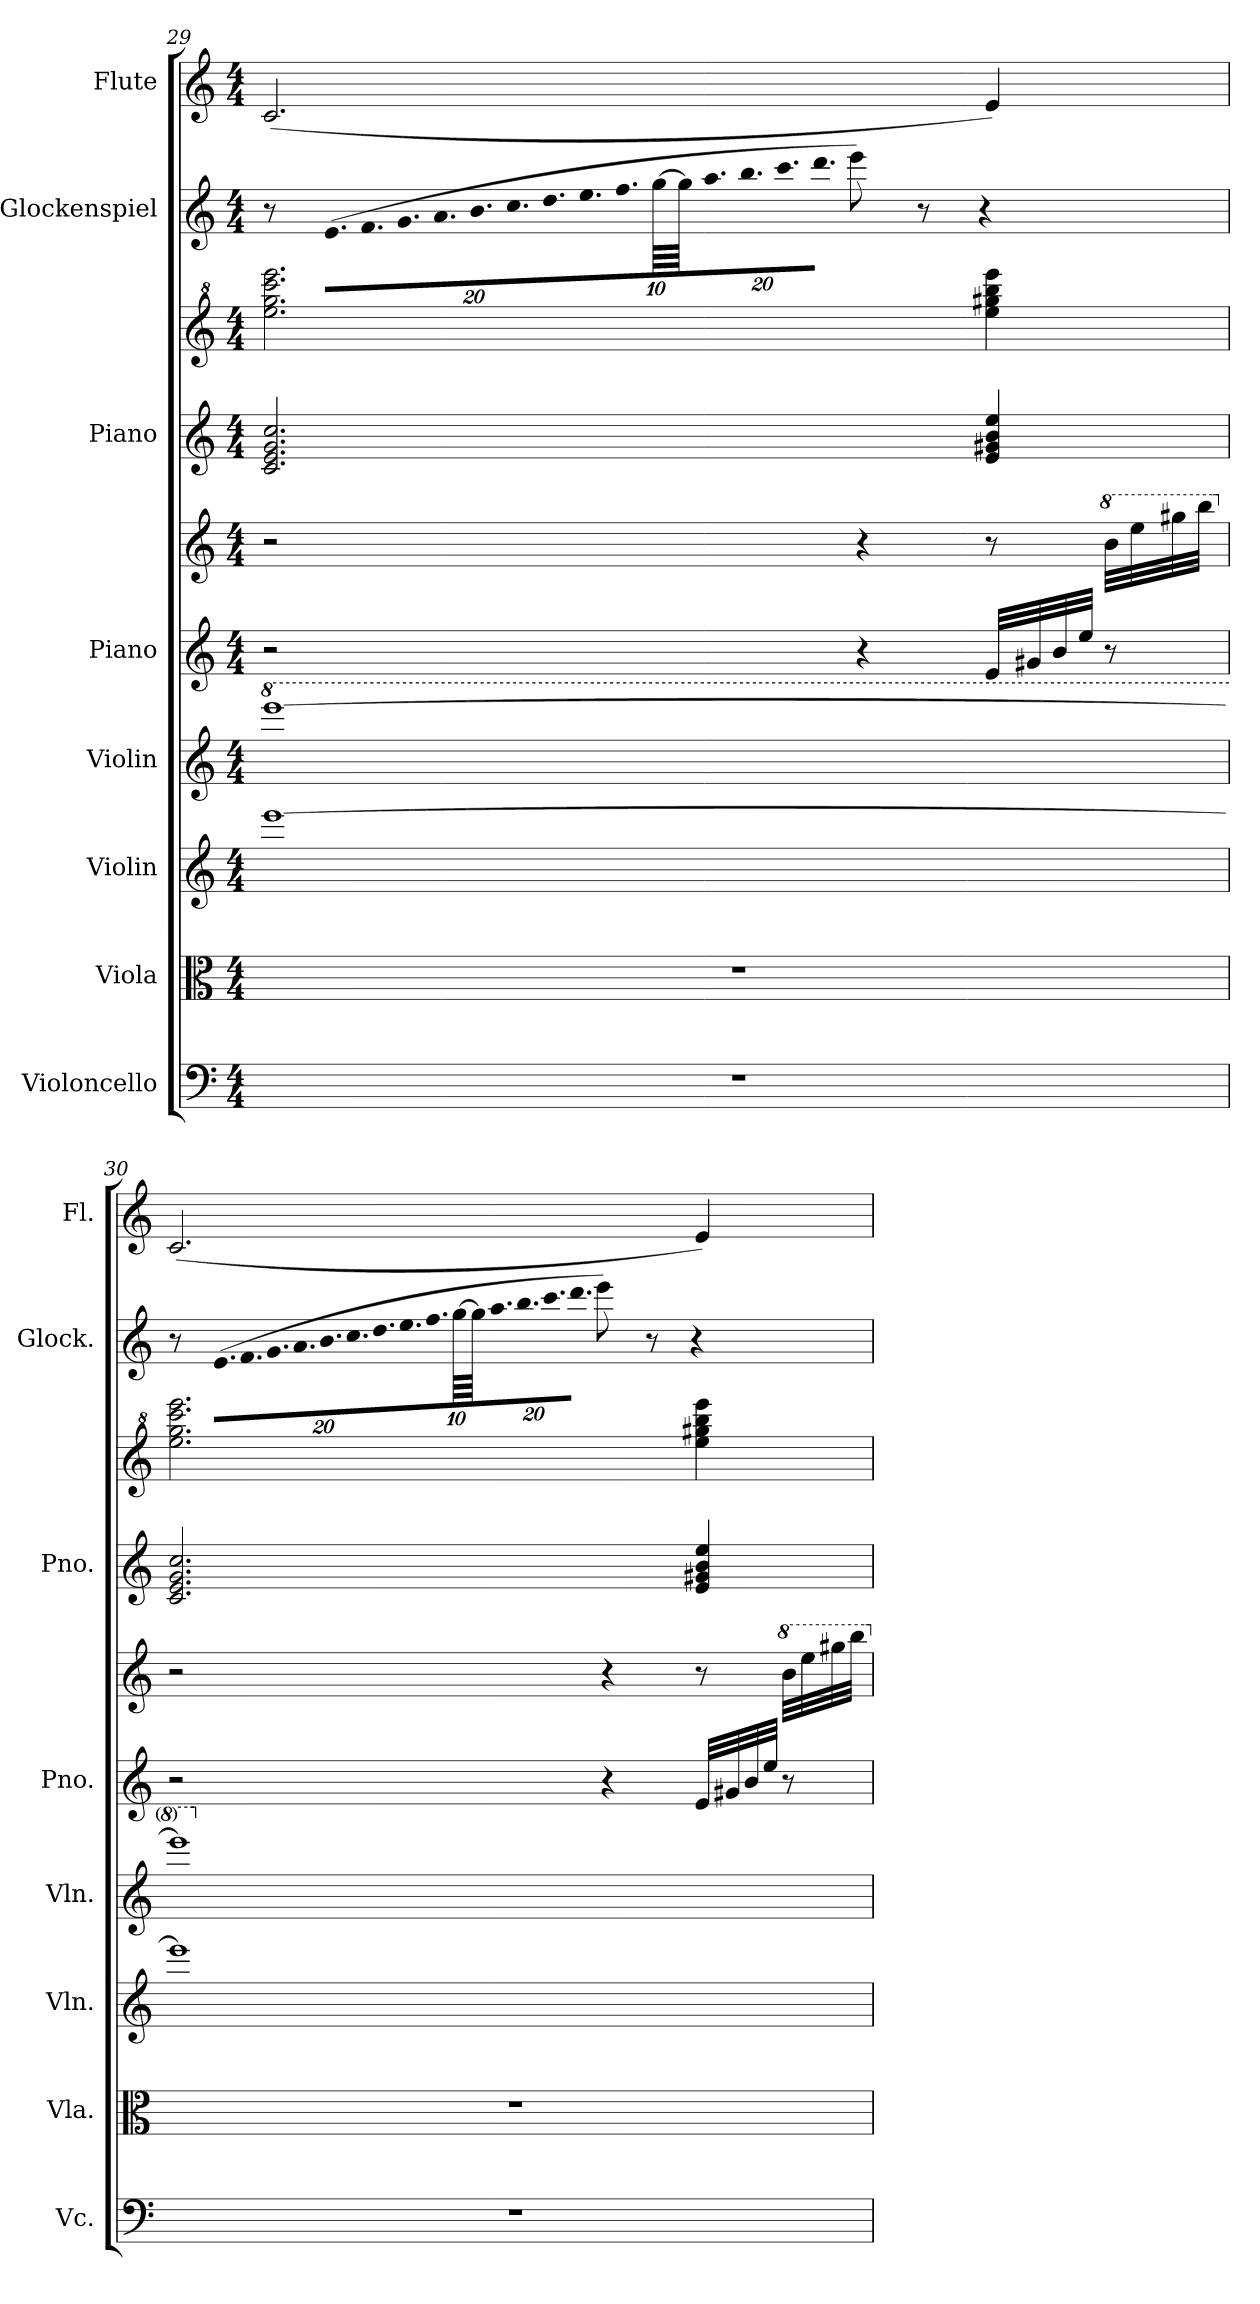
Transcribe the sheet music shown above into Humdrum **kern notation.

**kern	**kern	**kern	**kern	**kern	**kern	**kern	**kern	**kern	**kern
*part8	*part7	*part6	*part5	*part4	*part4	*part3	*part3	*part2	*part1
*staff10	*staff9	*staff8	*staff7	*staff6	*staff5	*staff4	*staff3	*staff2	*staff1
*I"Violoncello	*I"Viola	*I"Violin	*I"Violin	*I"Piano	*	*I"Piano	*	*I"Glockenspiel	*I"Flute
*I'Vc.	*I'Vla.	*I'Vln.	*I'Vln.	*I'Pno.	*	*I'Pno.	*	*I'Glock.	*I'Fl.
!!LO:PB:g=z
*clefF4	*clefC3	*clefG2	*clefG2	*clefG2	*clefG2	*clefG2	*clefG^2	*clefG2	*clefG2
*	*	*	*	*	*	*	*	*ITrd-14c-24	*
*k[]	*k[]	*k[]	*k[]	*k[]	*k[]	*k[]	*k[]	*k[]	*k[]
*M4/4	*M4/4	*M4/4	*M4/4	*M4/4	*M4/4	*M4/4	*M4/4	*M4/4	*M4/4
*	*	*	*8va	*	*	*	*	*	*
=29	=29	=29	=29	=29	=29	=29	=29	=29	=29
1r	1r	[1eee	[1eeee	2r	2r	2.c/ 2.e/ 2.g/ 2.cc/	2.eee\ 2.ggg\ 2.cccc\ 2.eeee\	8r	(<2.c/
*	*	*	*	*	*	*	*	*Xbrackettup	*
!	!	!	!	!	!	!	!	!LO:N:vis=8.	!
.	.	.	.	.	.	.	.	(>640%17eee\L	.
!	!	!	!	!	!	!	!	!LO:N:vis=8.	!
.	.	.	.	.	.	.	.	640%17fff\	.
!	!	!	!	!	!	!	!	!LO:N:vis=8.	!
.	.	.	.	.	.	.	.	640%17ggg\	.
!	!	!	!	!	!	!	!	!LO:N:vis=8.	!
.	.	.	.	.	.	.	.	640%17aaa\	.
!	!	!	!	!	!	!	!	!LO:N:vis=8.	!
.	.	.	.	.	.	.	.	640%17bbb\	.
!	!	!	!	!	!	!	!	!LO:N:vis=8.	!
.	.	.	.	.	.	.	.	640%17cccc\	.
!	!	!	!	!	!	!	!	!LO:N:vis=8.	!
.	.	.	.	.	.	.	.	640%17dddd\	.
!	!	!	!	!	!	!	!	!LO:N:vis=8.	!
.	.	.	.	.	.	.	.	640%17eeee\	.
!	!	!	!	!	!	!	!	!LO:N:vis=8.	!
.	.	.	.	.	.	.	.	640%17ffff\	.
.	.	.	.	.	.	.	.	[640%7gggg\	.
.	.	.	.	.	.	.	.	64gggg\]	.
!	!	!	!	!	!	!	!	!LO:N:vis=8.	!
.	.	.	.	.	.	.	.	640%17aaaa\	.
!	!	!	!	!	!	!	!	!LO:N:vis=8.	!
.	.	.	.	.	.	.	.	640%17bbbb\	.
!	!	!	!	!	!	!	!	!LO:N:vis=8.	!
.	.	.	.	.	.	.	.	640%17ccccc\	.
!	!	!	!	!	!	!	!	!LO:N:vis=8.	!
.	.	.	.	.	.	.	.	640%17ddddd\J	.
.	.	.	.	.	.	.	.	8eeeee\)	.
.	.	.	.	4r	4r	.	.	.	.
.	.	.	.	.	.	.	.	8r	.
.	.	.	.	.	.	.	.	4r	.
.	.	.	.	32e/LLL	8r	4e/ 4g#X/ 4b/ 4ee/	4eee\ 4ggg#X\ 4bbb\ 4eeee\	.	4e/)
.	.	.	.	32g#X/	.	.	.	.	.
.	.	.	.	32b/	.	.	.	.	.
.	.	.	.	32ee/JJJ	.	.	.	.	.
*	*	*	*	*	*8va	*	*	*	*
.	.	.	.	8r	32bb\LLL	.	.	.	.
.	.	.	.	.	32eee\	.	.	.	.
.	.	.	.	.	32ggg#X\	.	.	.	.
.	.	.	.	.	32bbb\JJJ	.	.	.	.
.	.	.	.	.	.	.	.	320ryy	.
!!LO:PB:g=z
=30	=30	=30	=30	=30	=30	=30	=30	=30	=30
*	*	*	*	*	*X8va	*	*	*	*
1r	1r	1eee]	1eeee]	2r	2r	2.c/ 2.e/ 2.g/ 2.cc/	2.eee\ 2.ggg\ 2.cccc\ 2.eeee\	8r	(<2.c/
!	!	!	!	!	!	!	!	!LO:N:vis=8.	!
.	.	.	.	.	.	.	.	(>640%17eee\L	.
!	!	!	!	!	!	!	!	!LO:N:vis=8.	!
.	.	.	.	.	.	.	.	640%17fff\	.
!	!	!	!	!	!	!	!	!LO:N:vis=8.	!
.	.	.	.	.	.	.	.	640%17ggg\	.
!	!	!	!	!	!	!	!	!LO:N:vis=8.	!
.	.	.	.	.	.	.	.	640%17aaa\	.
!	!	!	!	!	!	!	!	!LO:N:vis=8.	!
.	.	.	.	.	.	.	.	640%17bbb\	.
!	!	!	!	!	!	!	!	!LO:N:vis=8.	!
.	.	.	.	.	.	.	.	640%17cccc\	.
!	!	!	!	!	!	!	!	!LO:N:vis=8.	!
.	.	.	.	.	.	.	.	640%17dddd\	.
!	!	!	!	!	!	!	!	!LO:N:vis=8.	!
.	.	.	.	.	.	.	.	640%17eeee\	.
!	!	!	!	!	!	!	!	!LO:N:vis=8.	!
.	.	.	.	.	.	.	.	640%17ffff\	.
.	.	.	.	.	.	.	.	[640%7gggg\	.
.	.	.	.	.	.	.	.	64gggg\]	.
!	!	!	!	!	!	!	!	!LO:N:vis=8.	!
.	.	.	.	.	.	.	.	640%17aaaa\	.
!	!	!	!	!	!	!	!	!LO:N:vis=8.	!
.	.	.	.	.	.	.	.	640%17bbbb\	.
!	!	!	!	!	!	!	!	!LO:N:vis=8.	!
.	.	.	.	.	.	.	.	640%17ccccc\	.
!	!	!	!	!	!	!	!	!LO:N:vis=8.	!
.	.	.	.	.	.	.	.	640%17ddddd\J	.
.	.	.	.	.	.	.	.	8eeeee\)	.
.	.	.	.	4r	4r	.	.	.	.
.	.	.	.	.	.	.	.	8r	.
.	.	.	.	.	.	.	.	4r	.
.	.	.	.	32e/LLL	8r	4e/ 4g#X/ 4b/ 4ee/	4eee\ 4ggg#X\ 4bbb\ 4eeee\	.	4e/)
.	.	.	.	32g#X/	.	.	.	.	.
.	.	.	.	32b/	.	.	.	.	.
.	.	.	.	32ee/JJJ	.	.	.	.	.
*	*	*	*	*	*8va	*	*	*	*
.	.	.	.	8r	32bb\LLL	.	.	.	.
.	.	.	.	.	32eee\	.	.	.	.
.	.	.	.	.	32ggg#X\	.	.	.	.
.	.	.	.	.	32bbb\JJJ	.	.	.	.
.	.	.	.	.	.	.	.	320ryy	.
*	*	*	*	*	*X8va	*	*	*	*
*	*	*	*X8va	*	*	*	*	*	*
=	=	=	=	=	=	=	=	=	=
*-	*-	*-	*-	*-	*-	*-	*-	*-	*-
